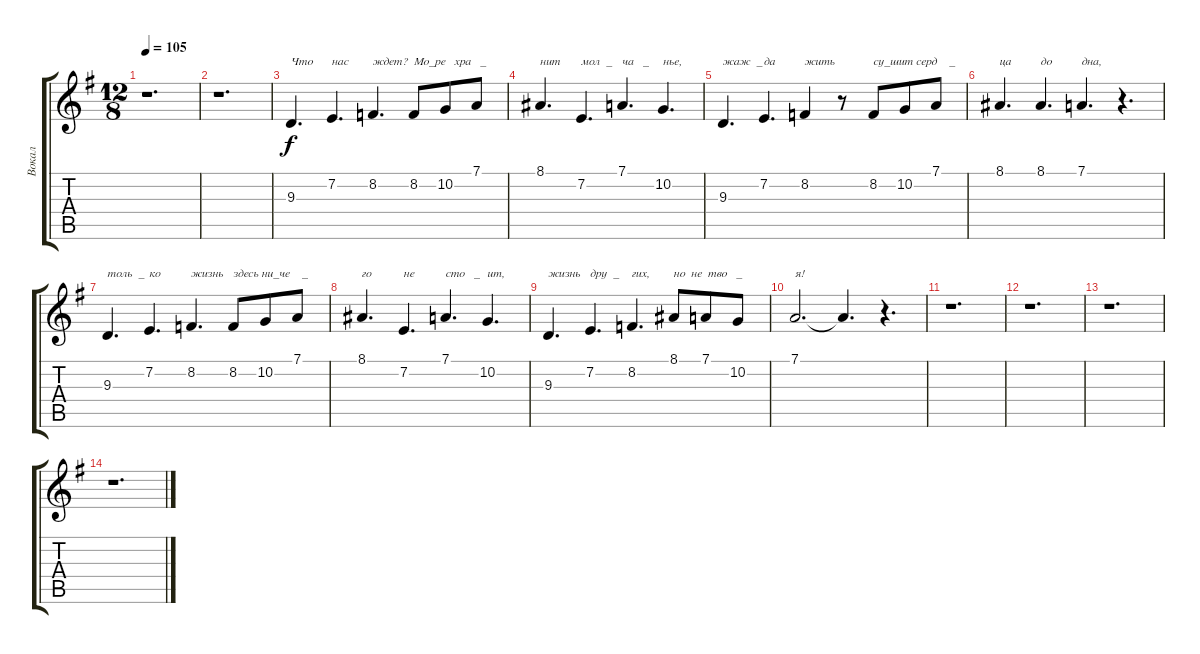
\track ("Вокал" "Вокал") {instrument fx5brightness}
\staff {score tabs}
\tuning (D4 A3 F3 C3 G2 D2) {hide}
\ts (12 8)
\tempo 105
\clef g2
\ks eminor
r.1{d dy f} |
r.1{d} |
9.3.4{d txt "Что"} 7.2.4{d txt "нас"} 8.2.4{d txt "ждет?"} 8.2.8{txt "Мо_ре   хра   _"} 10.2.8 7.1.8 |
8.1.4{d txt "нит"} 7.2.4{d txt "мол  _"} 7.1.4{d txt "ча   _"} 10.2.4{d txt "нье,"} |
9.3.4{d txt "жаж  _"} 7.2.4{d txt "да"} 8.2.4{txt "жить"} r.8 8.2.8{txt "су_шит серд    _"} 10.2.8 7.1.8 |
8.1.4{d txt "ца"} 8.1.4{d txt "до"} 7.1.4{d txt "дна,"} r.4{d} |
9.3.4{d txt "толь  _"} 7.2.4{d txt "ко"} 8.2.4{d txt "жизнь"} 8.2.8{txt "здесь ни_че    _"} 10.2.8 7.1.8 |
8.1.4{d txt "го"} 7.2.4{d txt "не"} 7.1.4{d txt "сто   _"} 10.2.4{d txt "ит,"} |
9.3.4{d txt "жизнь"} 7.2.4{d txt "дру  _"} 8.2.4{d txt "гих,"} 8.1.8{txt "но  не  тво   _"} 7.1.8 10.2.8 |
7.1.2{d txt "я!"} 7.1{t}.4{d} r.4{d} |
r.1{d} |
r.1{d} |
r.1{d} |
r.1{d}
